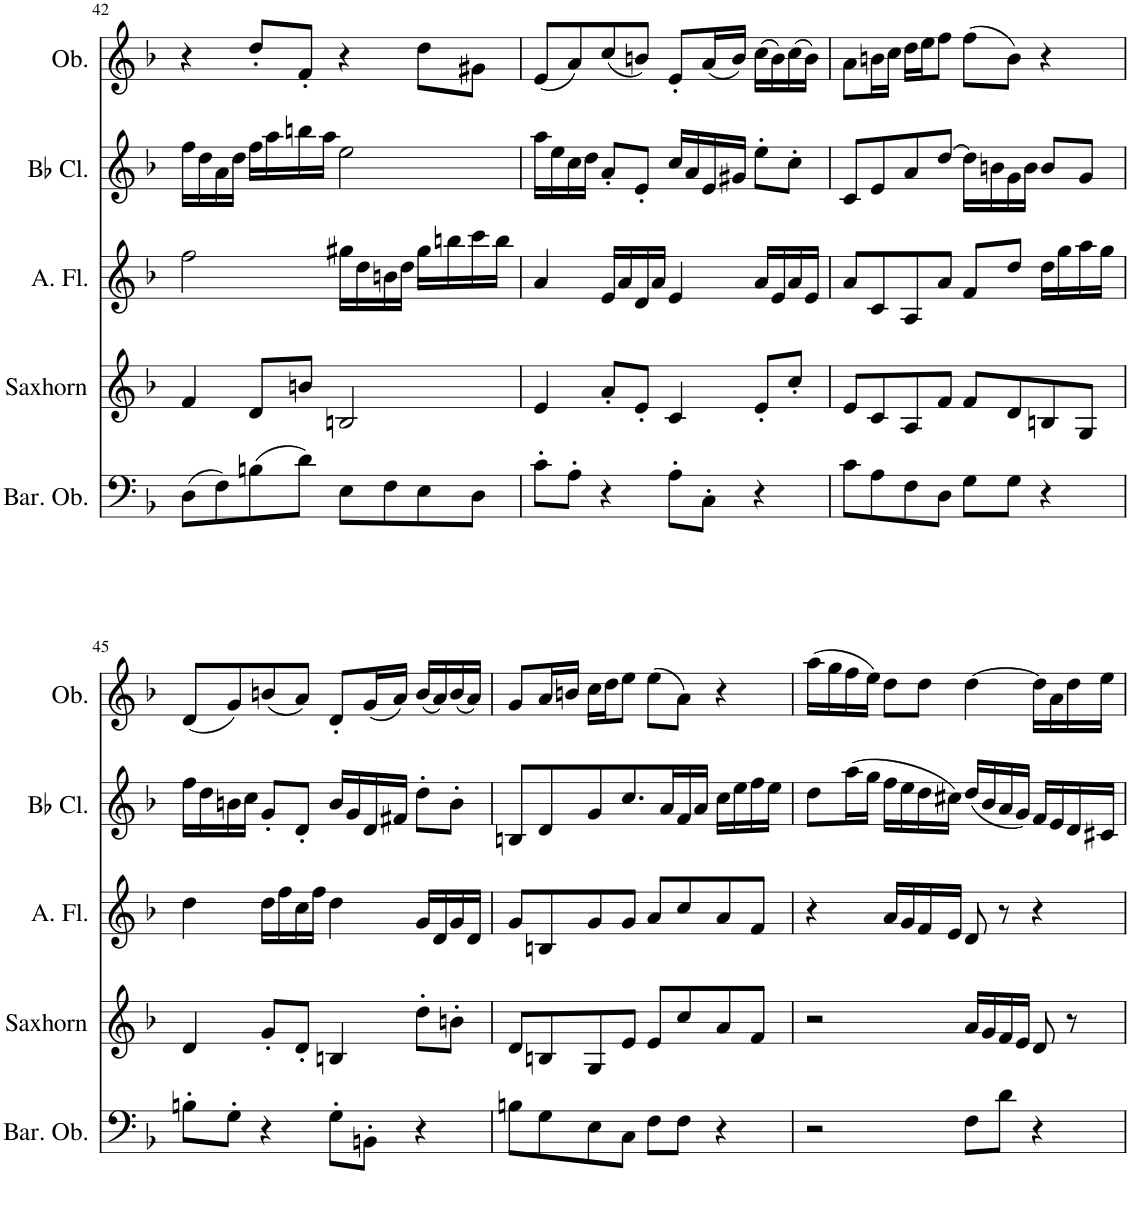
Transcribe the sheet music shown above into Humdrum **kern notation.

**kern	**kern	**kern	**kern	**kern
*part5	*part4	*part3	*part2	*part1
*staff5	*staff4	*staff3	*staff2	*staff1
*I"Baritone Oboe	*I"Saxhorn	*I"Alto Flute	*I"Bb Clarinet	*I"Oboe
*I'Bar. Ob.	*I'Saxhorn	*I'A. Fl.	*I'Bb Cl.	*I'Ob.
!!LO:PB:g=z
*clefF4	*clefG2	*clefG2	*clefG2	*clefG2
*	*ITrd4c7	*	*ITrd1c2	*
*k[b-]	*k[b-]	*k[b-]	*k[b-]	*k[b-]
*M4/4	*M4/4	*M4/4	*M4/4	*M4/4
*met(c)	*met(c)	*met(c)	*met(c)	*met(c)
=42	=42	=42	=42	=42
(8D\L	4f/	2ff\	16ff\LL	4r
.	.	.	16dd\	.
8F\)	.	.	16a\	.
.	.	.	16dd\JJ	.
(8Bn\	8d/L	.	16ff\LL	8dd'/L
.	.	.	16aa\	.
8d\J)	8bn/J	.	16bbn\	8f'/J
.	.	.	16aa\JJ	.
8E\L	2Bn/	16gg#X\LL	2ee\	4r
.	.	16dd\	.	.
8F\	.	16bn\	.	.
.	.	16dd\JJ	.	.
8E\	.	16gg#\LL	.	8dd\L
.	.	16bbn\	.	.
8D\J	.	16ccc\	.	8g#X\J
.	.	16bb\JJ	.	.
=43	=43	=43	=43	=43
8c'\L	4e/	4a/	16aa\LL	(8e/L
.	.	.	16ee\	.
8A'\J	.	.	16cc\	8a/)
.	.	.	16dd\JJ	.
4r	8a'/L	16e/LL	8a'/L	(8cc/
.	.	16a/	.	.
.	8e'/J	16d/	8e'/J	8bn/J)
.	.	16a/JJ	.	.
8A'\L	4c/	4e/	16cc/LL	8e'/L
.	.	.	16a/	.
8C'\J	.	.	16e/	(16a/L
.	.	.	16g#X/JJ	16b/JJ)
4r	8e'/L	16a/LL	8ee'\L	(16cc\LL
.	.	16e/	.	16b\)
.	8cc'/J	16a/	8cc'\J	(16cc\
.	.	16e/JJ	.	16b\JJ)
=44	=44	=44	=44	=44
8c\L	8e/L	8a/L	8c/L	8a\L
8A\	8c/	8c/	8e/	16bn\L
.	.	.	.	16cc\JJ
8F\	8A/	8A/	8a/	16dd\LL
.	.	.	.	16ee\J
8D\J	8f/J	8a/J	[8dd/J	8ff\J
8G\L	8f/L	8f/L	16dd\LL]	(8ff\L
.	.	.	16bn\	.
8G\J	8d/	8dd/J	16g\	8b\J)
.	.	.	16b\JJ	.
4r	8Bn/	16dd\LL	8b/L	4r
.	.	16gg\	.	.
.	8G/J	16aa\	8g/J	.
.	.	16gg\JJ	.	.
!!LO:LB:g=z
=45	=45	=45	=45	=45
8Bn'\L	4d/	4dd\	16ff\LL	(8d/L
.	.	.	16dd\	.
8G'\J	.	.	16bn\	8g/)
.	.	.	16cc\JJ	.
4r	8g'/L	16dd\LL	8g'/L	(8bn/
.	.	16ff\	.	.
.	8d'/J	16cc\	8d'/J	8a/J)
.	.	16ff\JJ	.	.
8G'\L	4Bn/	4dd\	16b/LL	8d'/L
.	.	.	16g/	.
8BBn'\J	.	.	16d/	(16g/L
.	.	.	16f#X/JJ	16a/JJ)
4r	8dd'\L	16g/LL	8dd'\L	(16b/LL
.	.	16d/	.	16a/)
.	8bn'\J	16g/	8b'\J	(16b/
.	.	16d/JJ	.	16a/JJ)
=46	=46	=46	=46	=46
8Bn\L	8d/L	8g/L	8Bn/L	8g/L
8G\	8Bn/	8Bn/	8d/	16a/L
.	.	.	.	16bn/JJ
8E\	8G/	8g/	8g/	16cc\LL
.	.	.	.	16dd\J
8C\J	8e/J	8g/J	8.cc/	8ee\J
8F\L	8e/L	8a/L	.	(8ee\L
.	.	.	16a/L	.
8F\J	8cc/	8cc/	16f/	8a\J)
.	.	.	16a/JJ	.
4r	8a/	8a/	16cc\LL	4r
.	.	.	16ee\	.
.	8f/J	8f/J	16ff\	.
.	.	.	16ee\JJ	.
=47	=47	=47	=47	=47
2r	2r	4r	8dd\L	(16aa\LL
.	.	.	.	16gg\
.	.	.	(16aa\L	16ff\
.	.	.	16gg\JJ	16ee\JJ)
.	.	16a/LL	16ff\LL	8dd\L
.	.	16g/	16ee\	.
.	.	16f/	16dd\	8dd\J
.	.	16e/JJ	16cc#X\JJ)	.
8F\L	16a/LL	8d/	(16dd/LL	[4dd\
.	16g/	.	16b-/	.
8d\J	16f/	8r	16a/	.
.	16e/JJ	.	16g/JJ)	.
4r	8d/	4r	16f/LL	16dd\LL]
.	.	.	16e/	16a\
.	8r	.	16d/	16dd\
.	.	.	16c#X/JJ	16ee\JJ
=	=	=	=	=
*-	*-	*-	*-	*-
